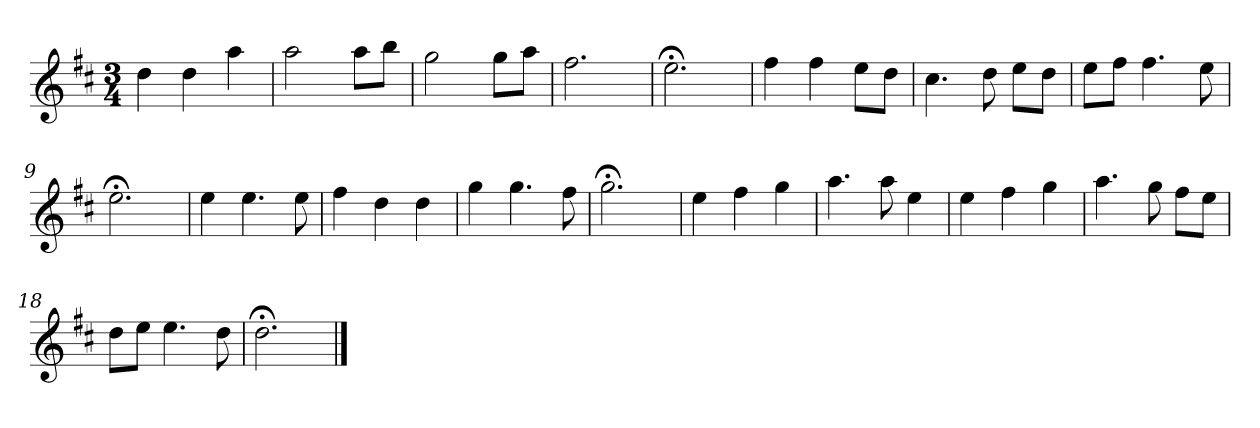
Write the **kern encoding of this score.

**kern
*part1
*staff1
*k[f#c#]
*D:
*M3/4
*MM120
=1
4dd
4dd
4aa
=2
2aa
8aaL
8bbJ
=3
2gg
8ggL
8aaJ
=4
2.ff#
=5
2.ee;<
=6
4ff#
4ff#
8eeL
8ddJ
=7
4.cc#
8dd
8eeL
8ddJ
=8
8eeL
8ff#J
4.ff#
8ee
=9
2.ee;<
=10
4ee
4.ee
8ee
=11
4ff#
4dd
4dd
=12
4gg
4.gg
8ff#
=13
2.gg;<
=14
4ee
4ff#
4gg
=15
4.aa
8aa
4ee
=16
4ee
4ff#
4gg
=17
4.aa
8gg
8ff#L
8eeJ
=18
8ddL
8eeJ
4.ee
8dd
=19
2.dd;<
==
*-
